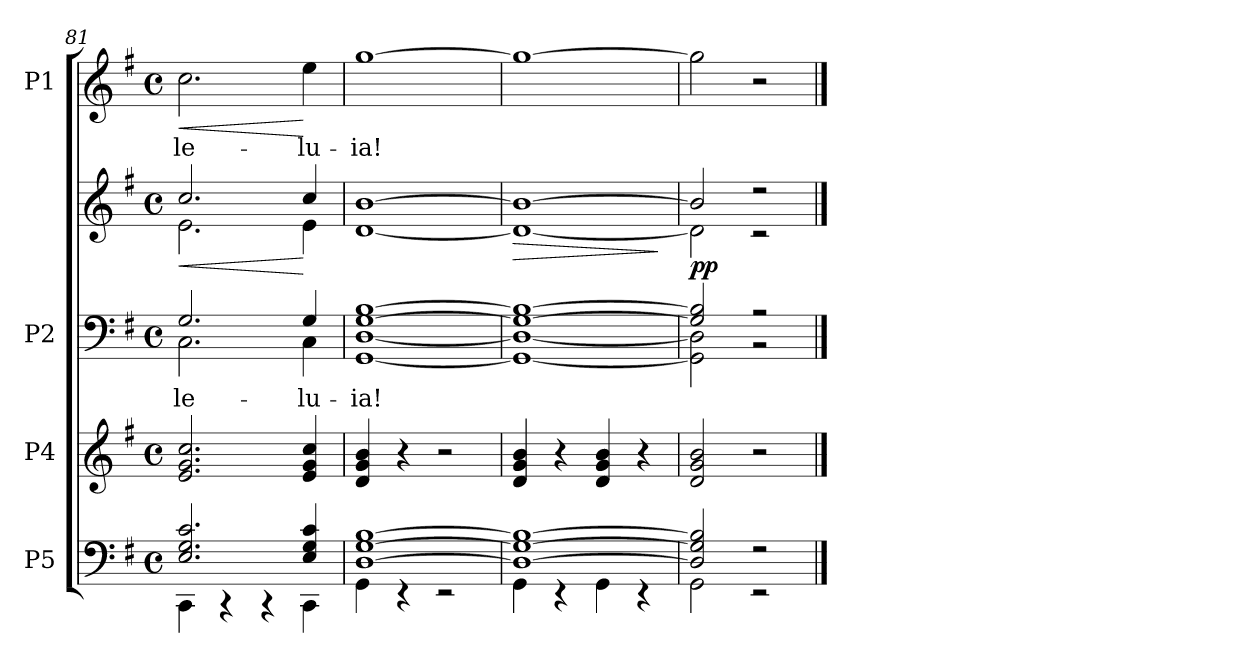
**kern	**kern	**kern	**text	**kern	**dynam	**kern	**text	**dynam
*part4	*part3	*part2	*part2	*part2	*part2	*part1	*part1	*part1
*staff5	*staff4	*staff3	*staff3	*staff2	*staff2/3	*staff1	*staff1	*staff1
*I"P5	*I"P4	*I"P2	*	*	*	*I"P1	*	*
*clefF4	*clefG2	*clefF4	*	*clefG2	*	*clefG2	*	*
*k[f#]	*k[f#]	*k[f#]	*	*k[f#]	*	*k[f#]	*	*
*G:	*G:	*G:	*	*G:	*	*G:	*	*
*M4/4	*M4/4	*M4/4	*	*M4/4	*	*M4/4	*	*
*met(c)	*met(c)	*met(c)	*	*met(c)	*	*met(c)	*	*
=81	=81	=81	=81	=81	=81	=81	=81	=81
*^	*	*^	*	*	*	*	*	*
!	!	!	!	!	!LO:LY:a:color=#000000	!	!LO:HP:b	!	!	!
*	*	*	*	*	*	*^	*	*	*	*
!	!	!	!	!	!	!	!	!	!	!LO:LY:b:color=#000000	!LO:HP:b
2.Ei/ 2.Gi 2.ci	4CCi\	2.ei/ 2.gi 2.cci	2.Gi/	2.Ci\	-le-	2.cci/	2.ei\	<	2.cci\	-le-	<
.	4r	.	.	.	.	.	.	.	.	.	.
.	4r	.	.	.	.	.	.	.	.	.	.
!	!	!	!	!	!LO:LY:a:color=#000000	!	!	!	!	!	!
!	!	!	!	!	!	!	!	!	!	!LO:LY:b:color=#000000	!
4Ei/ 4Gi 4ci	4CCi\	4ei/ 4gi 4cci	4Gi/	4Ci\	-lu-	4cci/	4ei\	[	4eei\	-lu-	[
=82	=82	=82	=82	=82	=82	=82	=82	=82	=82	=82	=82
!	!	!	!	!	!LO:LY:a:color=#000000	!	!	!	!	!	!
!	!	!	!	!	!	!	!	!	!	!LO:LY:b:color=#000000	!
[1Di [1Gi [1Bi	4GGi\	4di/ 4gi 4bi	[1Gi [1Bi	[1GGi [1Di	-ia!	[1bi	[1di	.	[1ggi	-ia!	.
.	4r	4r	.	.	.	.	.	.	.	.	.
.	2r	2r	.	.	.	.	.	.	.	.	.
=83	=83	=83	=83	=83	=83	=83	=83	=83	=83	=83	=83
!	!	!	!	!	!	!	!	!LO:HP:b	!	!	!
1Di_ 1Gi_ 1Bi_	4GGi\	4di/ 4gi 4bi	1Gi_ 1Bi_	1GGi_ 1Di_	.	1bi_	1di_	>	1ggi_	.	.
.	4r	4r	.	.	.	.	.	.	.	.	.
.	4GGi\	4di/ 4gi 4bi	.	.	.	.	.	.	.	.	.
.	4r	4r	.	.	.	.	.	.	.	.	.
*	*	*	*v	*v	*	*	*	*	*	*	*
*v	*v	*	*	*	*v	*v	*	*	*	*
.	.	.	.	.	]	.	.	.
=84	=84	=84	=84	=84	=84	=84	=84	=84
*^	*	*^	*	*^	*	*	*	*
2Di/] 2Gi] 2Bi]	2GGi\	2di/ 2gi 2bi	2Gi/] 2Bi]	2GGi\] 2Di]	.	2bi/]	2di\]	pp	2ggi\]	.	.
2r	2r	2r	2r	2r	.	2r	2r	.	2r	.	.
*	*	*	*v	*v	*	*	*	*	*	*	*
*v	*v	*	*	*	*v	*v	*	*	*	*
==	==	==	==	==	==	==	==	==
*-	*-	*-	*-	*-	*-	*-	*-	*-
